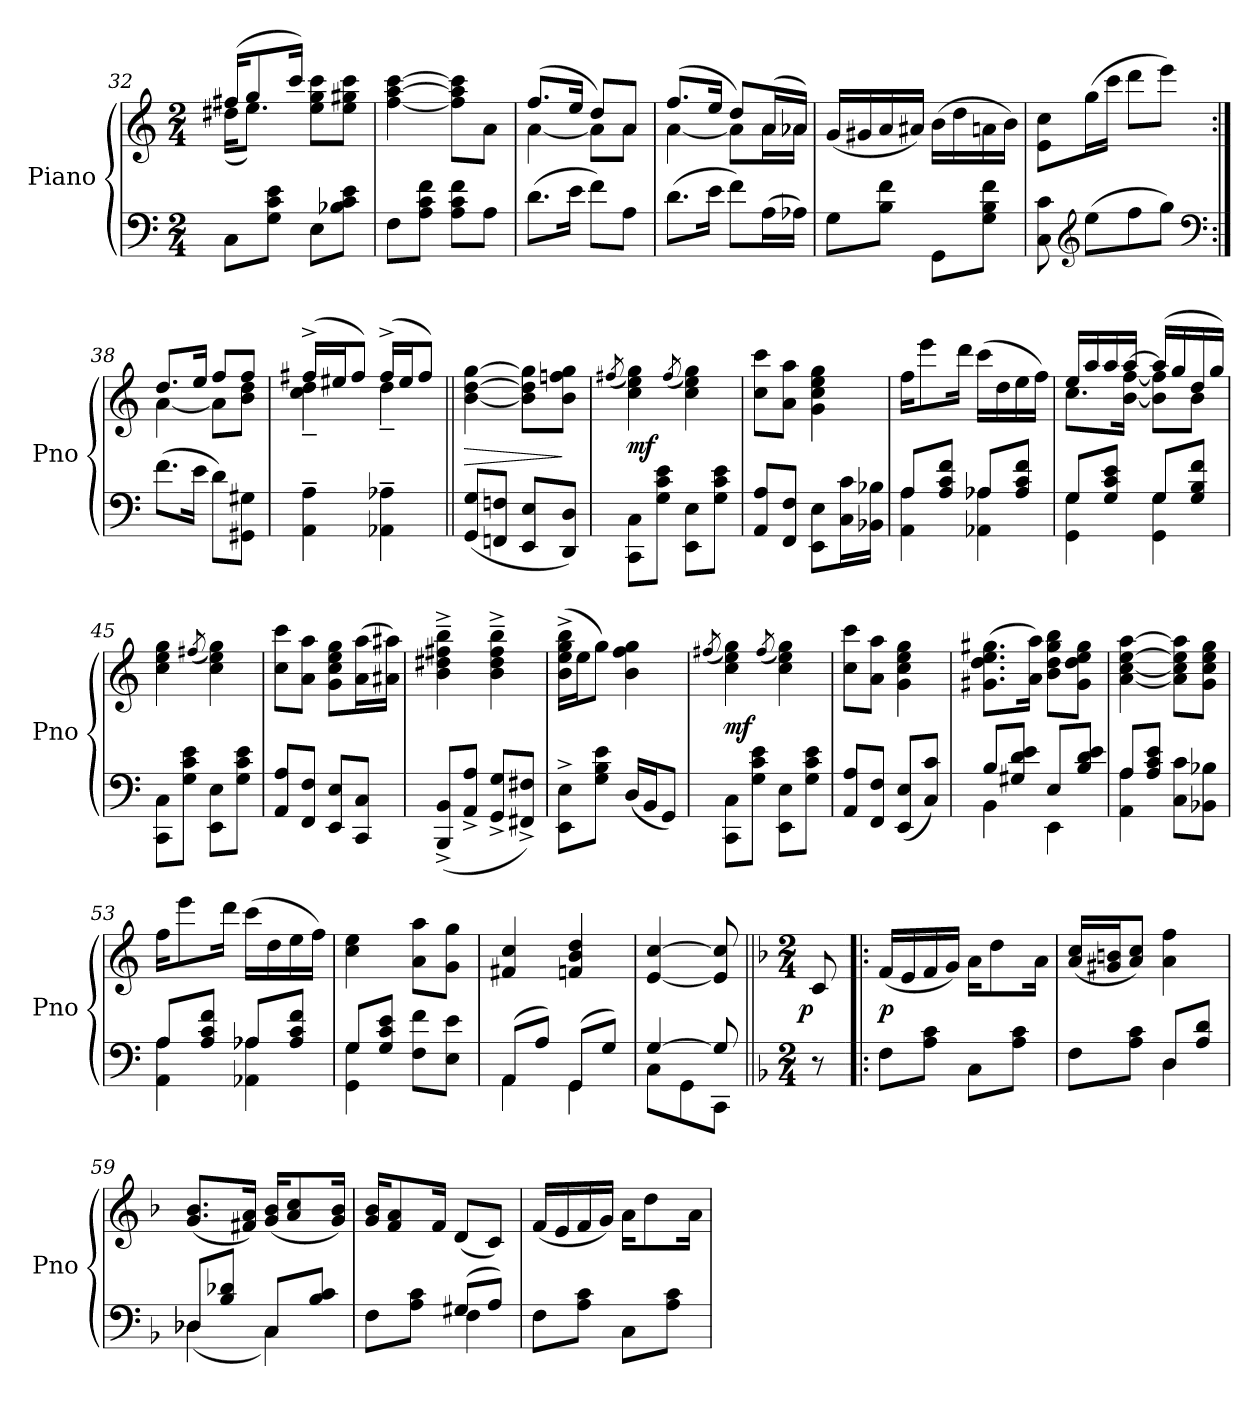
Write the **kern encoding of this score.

**kern	**kern	**dynam
*part1	*part1	*part1
*staff2	*staff1	*staff1/2
*I"Piano	*	*
*I'Pno	*	*
*clefF4	*clefG2	*
*k[]	*k[]	*
*M2/4	*M2/4	*
=32	=32	=32
*	*^	*
8CL	(16ff#XKL	(16dd#XKL	.
.	8gg	8.eeJ)	.
8G 8c 8eJ	.	.	.
.	16cccJk)	.	.
8EL	4ryy	8ee 8gg 8cccL	.
8B-X 8c 8eJ	.	8ee 8gg#X 8cccJ	.
*	*v	*v	*
=33	=33	=33
8FL	[4ff [4aa [4ccc	.
8A 8c 8fJ	.	.
8A 8c 8fL	8ff] 8aa] 8ccc]L	.
8AJ	8aJ	.
=34	=34	=34
*	*^	*
(8.dL	(8.ffL	[4a	.
16eJk	16eeJk	.	.
8fL)	8ddL)	8aL]	.
8AJ	8aJ	8aJ	.
=35	=35	=35	=35
(8.dL	(8.ffL	[4a	.
16eJk	16eeJk	.	.
8fL)	8ddL)	8aL]	.
(16AL	(16aL	16aL	.
16A-XJJ)	16a-XJJ)	16a-XJJ	.
*	*v	*v	*
!!LO:LB:g=z
=36	=36	=36
8GL	(16gLL	.
.	16g#X	.
8B 8fJ	16a	.
.	16a#XJJ)	.
8GGL	(16bLL	.
.	16dd	.
8G 8B 8fJ	16an	.
.	16bJJ)	.
=37	=37	=37
8C 8c	8e 8ccL	.
*clefG2	*	*
(8eeL	(16ggL	.
.	16cccJJ	.
8ff	8dddL	.
8ggJ)	8eeeJ)	.
*clefF4	*	*
=38:|!	=38:|!	=38:|!
*	*^	*
(8.fL	8.ddL	[4a	.
16eJk	16eeJk	.	.
8dL)	8ffL	8aL]	.
8GG#X 8G#XJ	8ffJ	8b 8ddJ	.
=39	=39	=39	=39
4AA~ 4A~	(16ff#X^LL	4cc~ 4dd~	.
.	16ee#XJ	.	.
.	8ff#J)	.	.
4AA-X~ 4A-X~	(16ff#^LL	4dd~	.
.	16ee#J	.	.
.	8ff#J)	.	.
*	*v	*v	*
=40||	=40||	=40||
(>8GG 8GL	[4b [4dd [4gg	>
8FFn 8FnJ	.	.
8EE 8EL	8b] 8dd] 8gg]L	.
8DD 8DJ)	8b 8ffn 8ggJ	]
!!LO:LB:g=z
=41	=41	=41
.	(<8qff#X/	.
8CC 8CL	4cc 4ee 4gg)	mf
8G 8c 8eJ	.	.
.	(8qff#/	.
8EE 8EL	4cc 4ee 4gg)	.
8G 8c 8eJ	.	.
=42	=42	=42
8AA 8AL	8cc 8cccL	.
8FF 8FJ	8a 8aaJ	.
8EE 8EL	4g 4cc 4ee 4gg	.
16C 16cL	.	.
16BB-X 16B-XJJ	.	.
=43	=43	=43
*^	*	*
8AL	4AA 4A	16ffKL	.
.	.	8eee	.
8A 8c 8fJ	.	.	.
.	.	16dddJk	.
8A-XL	4AA-X 4A-X	(16cccLL	.
.	.	16dd	.
8A- 8c 8fJ	.	16ee	.
.	.	16ffJJ)	.
=44	=44	=44	=44
*	*	*^	*
8GL	4GG 4G	16eeLL	8.ccL	.
.	.	16aa	.	.
8G 8c 8eJ	.	16aa	.	.
.	.	[16aaJJ	[16b [16ffJk	.
8GL	4GG 4G	(16aaLL]	8b] 8ff]L	.
.	.	16gg	.	.
8G 8B 8fJ	.	16dd	8bJ	.
.	.	16ggJJ)	.	.
*v	*v	*	*	*
*	*v	*v	*
=45	=45	=45
8CC 8CL	4cc 4ee 4gg	.
8G 8c 8eJ	.	.
.	(<8qff#X/	.
8EE 8EL	4cc 4ee 4gg)	.
8G 8c 8eJ	.	.
!!LO:LB:g=z
=46	=46	=46
8AA 8AL	8cc 8cccL	.
8FF 8FJ	8a 8aaJ	.
8EE 8EL	8g 8cc 8ee 8ggL	.
8CC 8CJ	(16a 16aaL	.
.	16a#X 16aa#XJJ)	.
=47	=47	=47
(>8BBB^ 8BB^L	4b~^ 4dd#X~^ 4ff#X~^ 4bb~^	.
8AA^ 8A^J	.	.
8GG^ 8G^L	4b~^ 4dd#~^ 4ff#~^ 4bb~^	.
8FF#X^ 8F#X^J)	.	.
=48	=48	=48
8EE^ 8E^L	(16b^ 16ee^ 16gg^ 16bb^LL	.
.	16eeJ	.
8G 8B 8eJ	8ggJ)	.
(16DLL	4b 4ff 4gg	.
16BBJ	.	.
8GGJ)	.	.
=49	=49	=49
.	(<8qff#X/	.
8CC 8CL	4cc 4ee 4gg)	mf
8G 8c 8eJ	.	.
.	(<8qff#/	.
8EE 8EL	4cc 4ee 4gg)	.
8G 8c 8eJ	.	.
=50	=50	=50
8AA 8AL	8cc 8cccL	.
8FF 8FJ	8a 8aaJ	.
(>8EE/ 8E/L	4g 4cc 4ee 4gg	.
8C/ 8c/J)	.	.
!!LO:LB:g=z
=51	=51	=51
*^	*	*
8BL	4BB	(8.g#X 8.dd 8.ee 8.gg#XL	.
8G#X 8d 8eJ	.	.	.
.	.	16a 16aaJk)	.
8EL	4EE	8b 8dd 8gg# 8bbL	.
8B 8d 8eJ	.	8g# 8dd 8ee 8gg#J	.
=52	=52	=52	=52
8AL	4AA 4A	[4a [4cc [4ee [4aa	.
8A 8c 8eJ	.	.	.
4ryy	8C 8cL	8a] 8cc] 8ee] 8aa]L	.
.	8BB-X 8B-XJ	8g 8cc 8ee 8ggJ	.
=53	=53	=53	=53
8AL	4AA 4A	16ffKL	.
.	.	8eee	.
8A 8c 8fJ	.	.	.
.	.	16dddJk	.
8A-XL	4AA-X 4A-X	(16cccLL	.
.	.	16dd	.
8A- 8c 8fJ	.	16ee	.
.	.	16ffJJ)	.
=54	=54	=54	=54
8GL	4GG 4G	4cc 4ee	.
8G 8c 8eJ	.	.	.
4ryy	8F 8fL	8a 8aaL	.
.	8E 8eJ	8g 8ggJ	.
=55	=55	=55	=55
(8AAL	4AA	4f#X 4cc	.
8AJ)	.	.	.
(8GGL	4GG	4fn 4b 4dd	.
8GJ)	.	.	.
=56	=56	=56	=56
[4G	8CL	[4e [4cc	.
.	8GG	.	.
8G]	8CCJ	8e] 8cc]	.
*v	*v	*	*
!!LO:LB:g=z
=||	=||	=||
*k[b-]	*k[b-]	*
*M2/4	*M2/4	*
*^	*	*
!	!	!	!LO:DY:rj
*v	*v	*	*
8r	8c	p
=57!|:	=57!|:	=57!|:
8FL	(16fLL	p
.	16e	.
8A 8cJ	16f	.
.	16gJJ)	.
8CL	16aKL	.
.	8dd	.
8A 8cJ	.	.
.	16aJk	.
=58	=58	=58
*^	*	*
8FL	4ryy	(16a 16ccLL	.
.	.	16g#X 16bnJ	.
8A 8cJ	.	8a 8ccJ)	.
8DL	4D	4a 4ff	.
8A 8dJ	.	.	.
=59	=59	=59	=59
8D-XL	(4D-X	(8.g 8.b-L	.
8B- 8d-XJ	.	.	.
.	.	16f#X 16aJk)	.
8CL	4C)	(>16g 16b-KL	.
.	.	8a 8cc	.
8B- 8cJ	.	.	.
.	.	16g 16b-Jk)	.
=60	=60	=60	=60
8FL	4ryy	16g 16b-KL	.
.	.	8f 8a	.
8A 8cJ	.	.	.
.	.	16fJk	.
(8G#XL	4F	(8dL	.
8AJ)	.	8cJ)	.
*v	*v	*	*
!!LO:LB:g=z
=61	=61	=61
8FL	(16fLL	.
.	16e	.
8A 8cJ	16f	.
.	16gJJ)	.
8CL	16aKL	.
.	8dd	.
8A 8cJ	.	.
.	16aJk	.
=	=	=
*-	*-	*-
